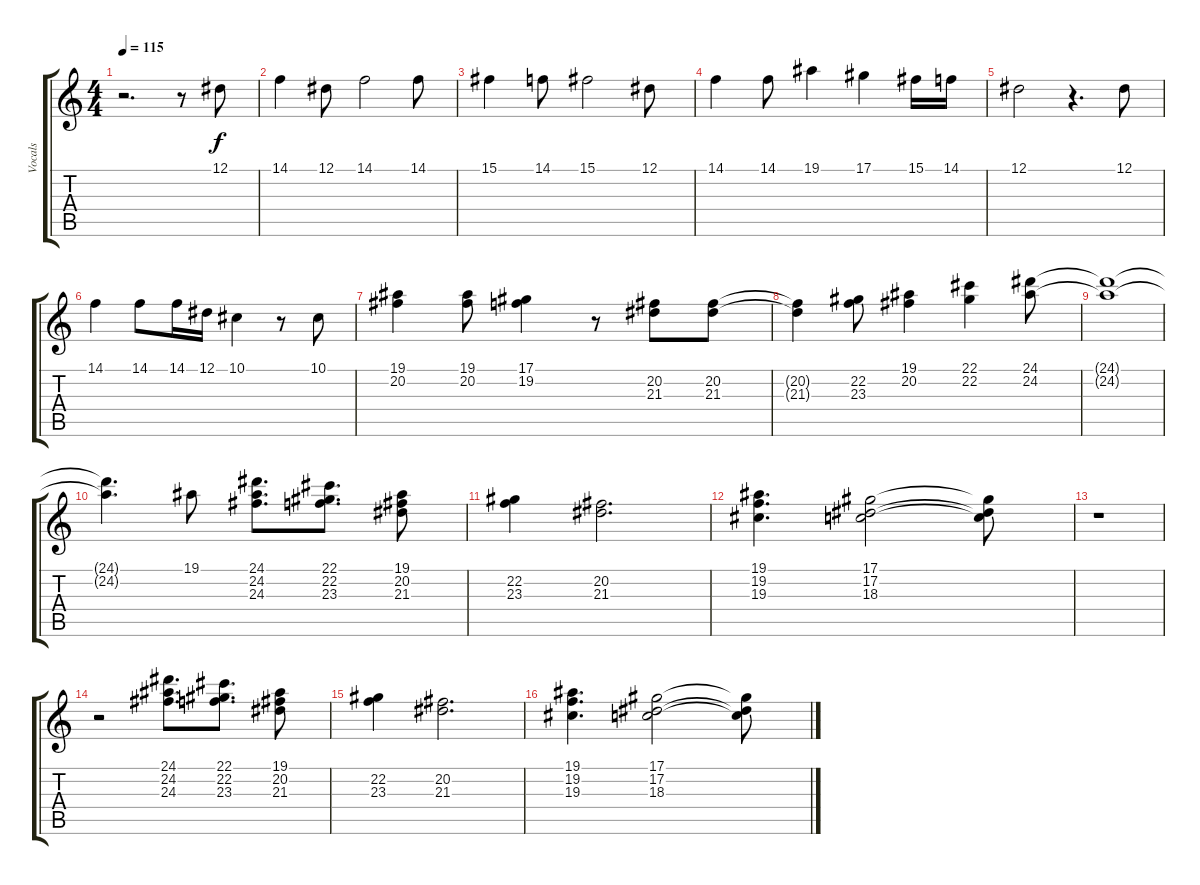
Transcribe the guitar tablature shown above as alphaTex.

\track ("Vocals" "Vocals") {instrument synthvoice}
\staff {score tabs}
\tuning (Eb4 Bb3 Gb3 Db3 Ab2 Eb2) {hide}
\ts (4 4)
\tempo 115
\clef g2
\ks c
r.2{d dy f} r.8 12.1.8 |
14.1.4 12.1.8 14.1.2 14.1.8 |
15.1.4 14.1.8 15.1.2 12.1.8 |
14.1.4 14.1.8 19.1.4 17.1.4 15.1.16 14.1.16 |
12.1.2 r.4{d} 12.1.8 |
14.1.4 14.1.8 14.1.16 12.1.16 10.1.4 r.8 10.1.8 |
(19.1 20.2).4 (19.1 20.2).8 (17.1 19.2).4 r.8 (20.2 21.3).8 (20.2 21.3).8 |
(20.2{t} 21.3{t}).4 (22.2 23.3).8 (19.1 20.2).4 (22.1 22.2).4 (24.1 24.2).8 |
(24.1{t} 24.2{t}).1 |
(24.1{t} 24.2{t}).4{d} 19.1.8 (24.1 24.2 24.3).8{d} (22.1 22.2 23.3).8{d} (19.1 20.2 21.3).8 |
(22.2 23.3).4 (20.2 21.3).2{d} |
(19.1 19.2 19.3).4{d} (17.1 17.2 18.3).2 (17.1{t} 17.2{t} 18.3{t}).8 |
r.1 |
r.2 (24.1 24.2 24.3).8{d} (22.1 22.2 23.3).8{d} (19.1 20.2 21.3).8 |
(22.2 23.3).4 (20.2 21.3).2{d} |
(19.1 19.2 19.3).4{d} (17.1 17.2 18.3).2 (17.1{t} 17.2{t} 18.3{t}).8
